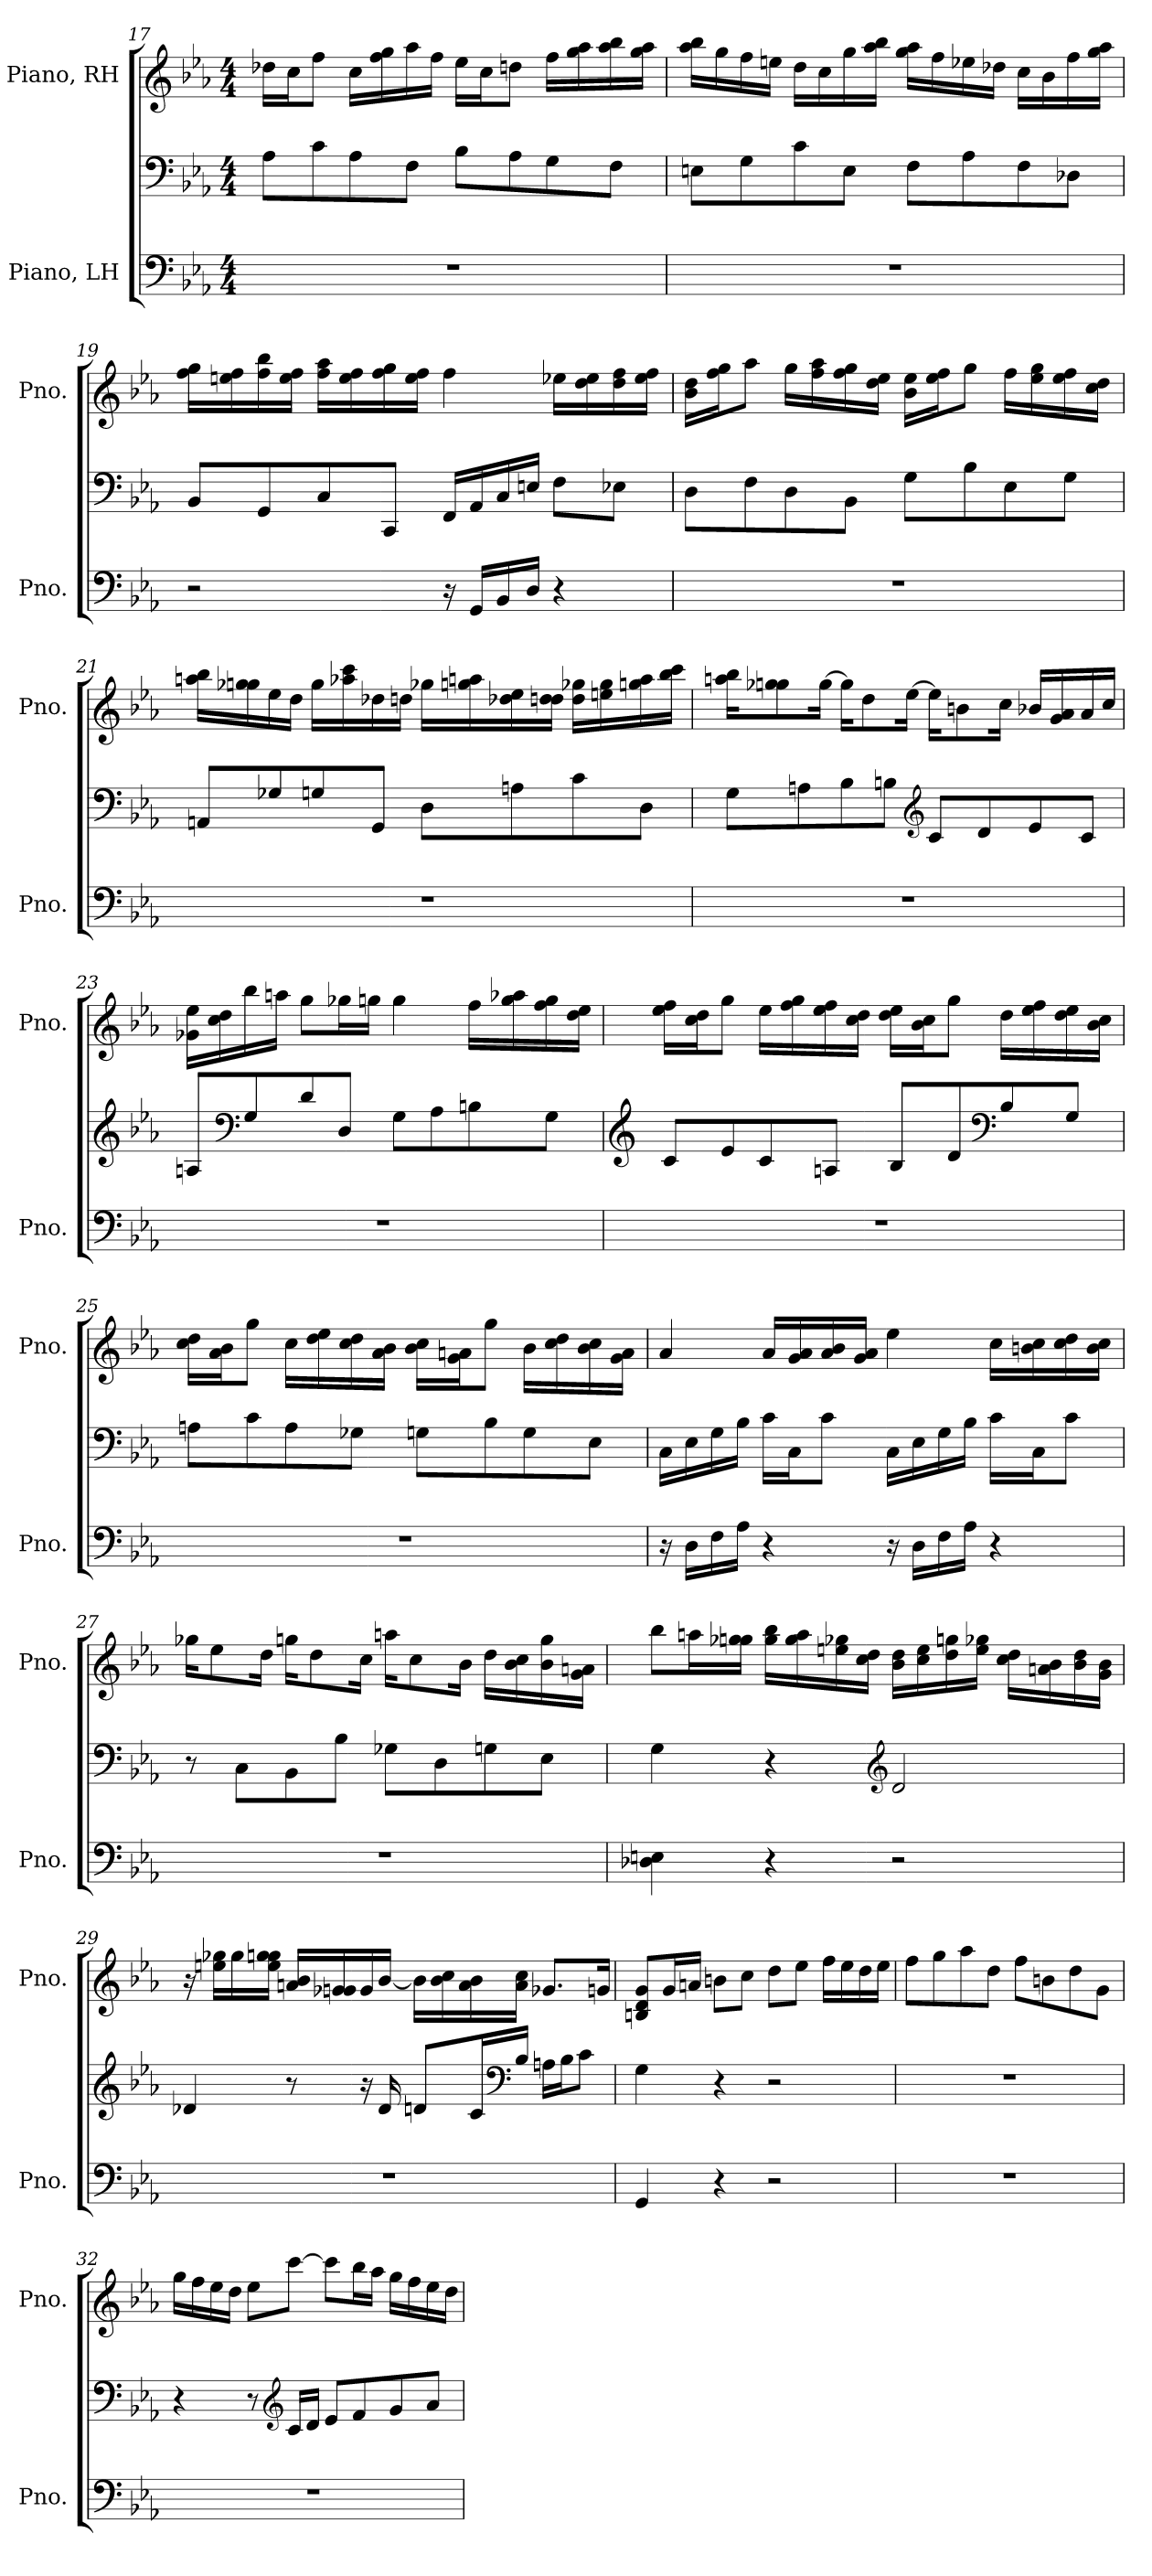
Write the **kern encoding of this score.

**kern	**kern	**kern
*part2	*part2	*part1
*staff3	*staff2	*staff1
*I"Piano, LH	*	*I"Piano, RH
*I'Pno.	*	*I'Pno.
*clefF4	*clefF4	*clefG2
*k[b-e-a-]	*k[b-e-a-]	*k[b-e-a-]
*M4/4	*M4/4	*M4/4
=17	=17	=17
1r	8A-\L	16dd-X\LL
.	.	16cc\J
.	8c\	8ff\J
.	8A-\	16cc\LL
.	.	16ff\ 16gg\
.	8F\J	16aa-\
.	.	16ff\JJ
.	8B-\L	16ee-\LL
.	.	16cc\J
.	8A-\	8ddn\J
.	8G\	16ff\LL
.	.	16gg\ 16aa-\
.	8F\J	16aa-\ 16bb-\
.	.	16gg\ 16aa-\JJ
!!LO:LB:g=z
=18	=18	=18
1r	8En\L	16aa-\ 16bb-\LL
.	.	16gg\
.	8G\	16ff\
.	.	16een\JJ
.	8c\	16dd\LL
.	.	16cc\
.	8E\J	16gg\
.	.	16aa-\ 16bb-\JJ
.	8F\L	16gg\ 16aa-\LL
.	.	16ff\
.	8A-\	16ee-X\
.	.	16dd-X\JJ
.	8F\	16cc\LL
.	.	16b-\
.	8D-X\J	16ff\
.	.	16gg\ 16aa-\JJ
=19	=19	=19
2r	8BB-/L	16ff\ 16gg\LL
.	.	16een\ 16ff\
.	8GG/	16ff\ 16bb-\
.	.	16ee\ 16ff\JJ
.	8C/	16ff\ 16aa-\LL
.	.	16ee\ 16ff\
.	8CC/J	16ff\ 16gg\
.	.	16ee\ 16ff\JJ
16r	16FF/LL	4ff\
16GG/LL	16AA-/	.
16BB-/	16C/	.
16D/JJ	16En/JJ	.
4r	8F\L	16ee-X\LL
.	.	16dd\ 16ee-\
.	8E-X\J	16dd\ 16ff\
.	.	16ee-\ 16ff\JJ
!!LO:LB:g=z
=20	=20	=20
1r	8D\L	16b-\ 16dd\LL
.	.	16ff\ 16gg\J
.	8F\	8aa-\J
.	8D\	16gg\LL
.	.	16ff\ 16aa-\
.	8BB-\J	16ff\ 16gg\
.	.	16dd\ 16ee-\JJ
.	8G\L	16b-\ 16ee-\LL
.	.	16ee-\ 16ff\J
.	8B-\	8gg\J
.	8E-\	16ff\LL
.	.	16ee-\ 16gg\
.	8G\J	16ee-\ 16ff\
.	.	16cc\ 16dd\JJ
!!LO:LB:g=z
=21	=21	=21
1r	8AAn/L	16aan\ 16bb-\LL
.	.	16gg-X\ 16ggn\
.	8G-X/	16ee-\
.	.	16dd\JJ
.	8Gn/	16gg\LL
.	.	16aa-X\ 16ccc\
.	8GG/J	16dd-X\
.	.	16ddn\JJ
.	8D\L	16gg-X\LL
.	.	16ggn\ 16aan\
.	8An\	16dd-X\ 16ee-\
.	.	16dd-\ 16ddn\JJ
.	8c\	16dd\ 16gg-X\LL
.	.	16een\ 16gg-\
.	8D\J	16ggn\ 16aa\
.	.	16bb-\ 16ccc\JJ
!!LO:PB:g=z
=22	=22	=22
1r	8G\L	16aan\ 16bb-\KL
.	.	8gg-X\ 8ggn\
.	8An\	.
.	.	[16gg\Jk
.	8B-\	16gg\KL]
.	.	8dd\
.	8Bn\J	.
.	.	[16ee-\Jk
*	*clefG2	*
.	8c/L	16ee-\KL]
.	.	8bn\
.	8d/	.
.	.	16cc\Jk
.	8e-/	16b-X/LL
.	.	16g/ 16a-/
.	8c/J	16a-/
.	.	16cc/JJ
=23	=23	=23
1r	8An/L	16g-X\ 16ee-\LL
.	.	16cc\ 16dd\
*	*clefF4	*
.	8G/	16bb-\
.	.	16aan\JJ
.	8d/	8gg\L
.	8D/J	16gg-X\L
.	.	16ggn\JJ
.	8G\L	4gg\
.	8A\	.
.	8Bn\	16ff\LL
.	.	16gg\ 16aa-X\
.	8G\J	16ff\ 16gg\
.	.	16dd\ 16ee-\JJ
!!LO:LB:g=z
=24	=24	=24
*	*clefG2	*
1r	8c/L	16ee-\ 16ff\LL
.	.	16cc\ 16dd\J
.	8e-/	8gg\J
.	8c/	16ee-\LL
.	.	16ff\ 16gg\
.	8An/J	16ee-\ 16ff\
.	.	16cc\ 16dd\JJ
.	8B-/L	16dd\ 16ee-\LL
.	.	16b-\ 16cc\J
.	8d/	8gg\J
*	*clefF4	*
.	8B-/	16dd\LL
.	.	16ee-\ 16ff\
.	8G/J	16dd\ 16ee-\
.	.	16b-\ 16cc\JJ
=25	=25	=25
1r	8An\L	16cc\ 16dd\LL
.	.	16a-\ 16b-\J
.	8c\	8gg\J
.	8A\	16cc\LL
.	.	16dd\ 16ee-\
.	8G-X\J	16cc\ 16dd\
.	.	16a-\ 16b-\JJ
.	8Gn\L	16b-\ 16cc\LL
.	.	16g\ 16an\J
.	8B-\	8gg\J
.	8G\	16b-\LL
.	.	16cc\ 16dd\
.	8E-\J	16b-\ 16cc\
.	.	16g\ 16a\JJ
!!LO:LB:g=z
=26	=26	=26
16r	16C\LL	4a-/
16D\LL	16E-\	.
16F\	16G\	.
16A-\JJ	16B-\JJ	.
4r	16c\LL	16a-/LL
.	16C\J	16g/ 16a-/
.	8c\J	16a-/ 16b-/
.	.	16g/ 16a-/JJ
16r	16C\LL	4ee-\
16D\LL	16E-\	.
16F\	16G\	.
16A-\JJ	16B-\JJ	.
4r	16c\LL	16cc\LL
.	16C\J	16bn\ 16cc\
.	8c\J	16cc\ 16dd\
.	.	16b\ 16cc\JJ
=27	=27	=27
1r	8r	16gg-X\KL
.	.	8ee-\
.	8C\L	.
.	.	16dd\Jk
.	8BB-\	16ggn\KL
.	.	8dd\
.	8B-\J	.
.	.	16cc\Jk
.	8G-X\L	16aan\KL
.	.	8cc\
.	8D\	.
.	.	16b-\Jk
.	8Gn\	16dd\LL
.	.	16b-\ 16cc\
.	8E-\J	16b-\ 16gg\
.	.	16g\ 16an\JJ
!!LO:LB:g=z
=28	=28	=28
4D-X\ 4En\	4G\	8bb-\L
.	.	16aan\L
.	.	16gg-X\ 16ggn\JJ
4r	4r	16gg\ 16bb-\LL
.	.	16gg\ 16aa\
.	.	16een\ 16gg-X\
.	.	16cc\ 16dd\JJ
*	*clefG2	*
2r	2d/	16b-\ 16dd\LL
.	.	16cc\ 16ee\
.	.	16dd\ 16ggn\
.	.	16ee\ 16gg-X\JJ
.	.	16cc\ 16dd\LL
.	.	16an\ 16b-\
.	.	16b-\ 16dd\
.	.	16g\ 16b-\JJ
!!LO:PB:g=z
=29	=29	=29
1r	4d-X/	16r
.	.	16een\ 16gg-X\LL
.	.	16gg-\
.	.	16ee\ 16gg-\ 16ggn\JJ
.	8r	16an/ 16b-/LL
.	.	16g-X/ 16gn/
.	16r	16g/
.	16d-/	[16b-/JJ
.	8dn/L	16b-\LL]
.	.	16b-\ 16cc\
.	16c/L	16a\ 16b-\
*	*clefF4	*
.	16B-/JJ	16a\ 16cc\JJ
.	16An\LL	8.g-X/L
.	16B-\J	.
.	8c\J	.
.	.	16gn/Jk
=30	=30	=30
4GG/	4G\	8Bn/ 8d/ 8g/L
.	.	16g/L
.	.	16an/JJ
4r	4r	8bn\L
.	.	8cc\J
2r	2r	8dd\L
.	.	8ee-\J
.	.	16ff\LL
.	.	16ee-\
.	.	16dd\
.	.	16ee-\JJ
!!LO:LB:g=z
=31	=31	=31
1r	1r	8ff\L
.	.	8gg\
.	.	8aa-\
.	.	8dd\J
.	.	8ff\L
.	.	8bn\
.	.	8dd\
.	.	8g\J
=32	=32	=32
1r	4r	16gg\LL
.	.	16ff\
.	.	16ee-\
.	.	16dd\JJ
.	8r	8ee-\L
*	*clefG2	*
.	16c/LL	[8ccc\J
.	16d/JJ	.
.	8e-/L	8ccc\L]
.	8f/	16bb-\L
.	.	16aa-\JJ
.	8g/	16gg\LL
.	.	16ff\
.	8a-/J	16ee-\
.	.	16dd\JJ
=	=	=
*-	*-	*-
